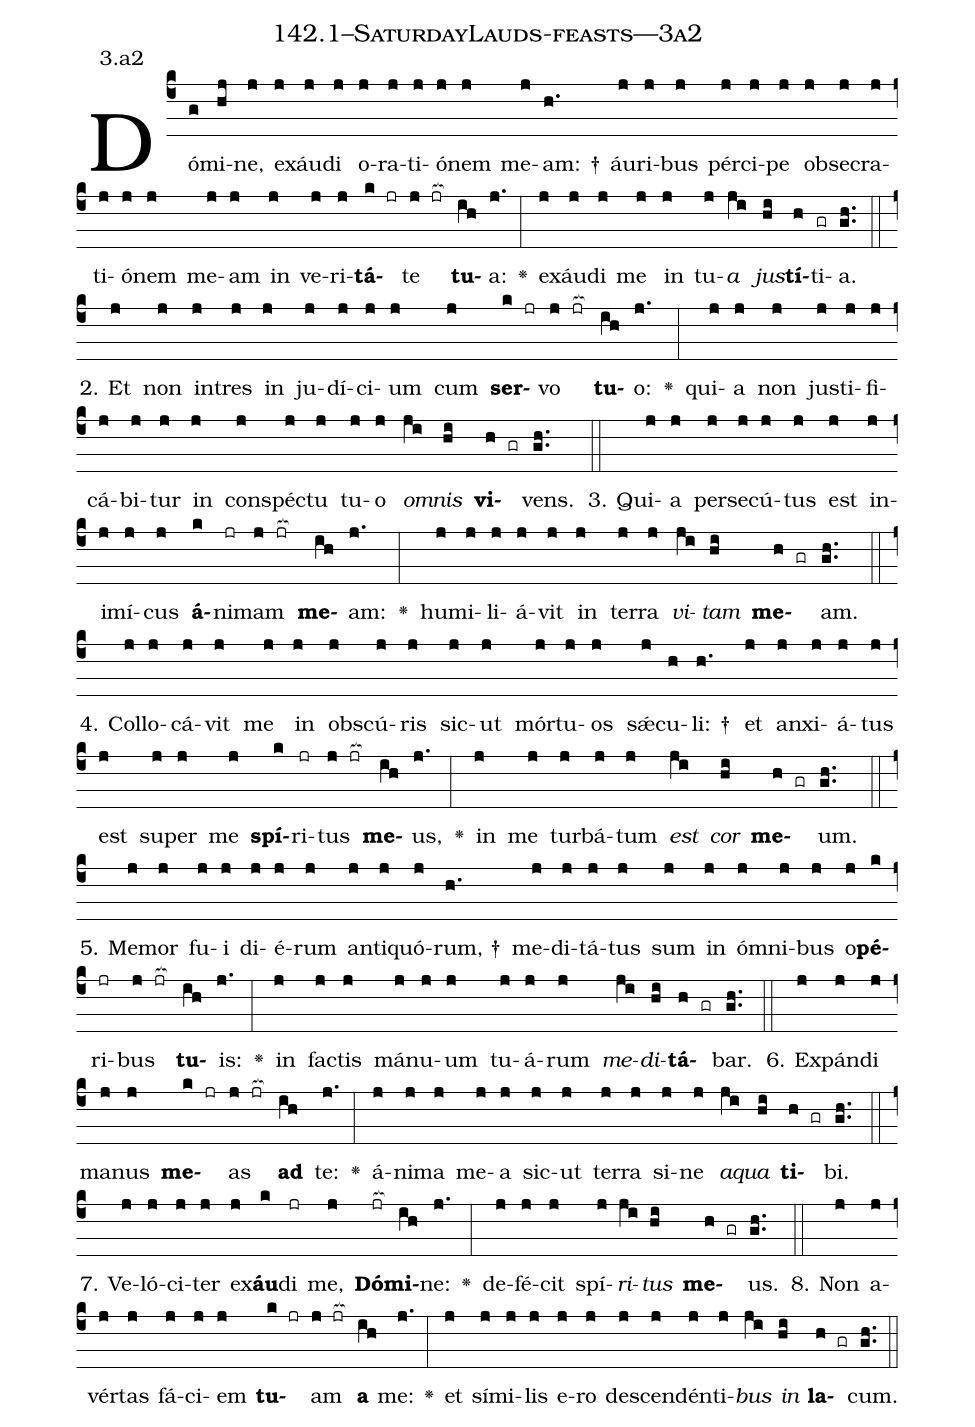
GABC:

name: 142.1--SaturdayLauds-feasts---3a2;
annotation: 3.a2;
%%
(c4)Dó(g)mi(hj)ne,(j) ex(j)áu(j)di(j) o(j)ra(j)ti(j)ó(j)nem(j) me(j)am: †(h.) áu(j)ri(j)bus(j) pér(j)ci(j)pe(j) ob(j)se(j)cra(j)ti(j)ó(j)nem(j) me(j)am(j) in(j) ve(j)ri(j)<b>tá</b>(k jr)te(j jr[ocb:1{]) <b>tu</b>(ih[ocb:0}])a:(j.) <v>\greheightstar</v>(:) ex(j)áu(j)di(j) me(j) in(j) tu(j)<i>a</i>(ji) <i>jus</i>(hi)<b>tí</b>(h)ti(gr)a.(gh..) (::)
2. Et(j) non(j) in(j)tres(j) in(j) ju(j)dí(j)ci(j)um(j) cum(j) <b>ser</b>(k jr)vo(j jr[ocb:1{]) <b>tu</b>(ih[ocb:0}])o:(j.) <v>\greheightstar</v>(:) qui(j)a(j) non(j) jus(j)ti(j)fi(j)cá(j)bi(j)tur(j) in(j) con(j)spéc(j)tu(j) tu(j)o(j) <i>om</i>(ji)<i>nis</i>(hi) <b>vi</b>(h gr)vens.(gh..) (::)
3. Qui(j)a(j) per(j)se(j)cú(j)tus(j) est(j) in(j)i(j)mí(j)cus(j) <b>á</b>(k)ni(jr)mam(j jr[ocb:1{]) <b>me</b>(ih[ocb:0}])am:(j.) <v>\greheightstar</v>(:) hu(j)mi(j)li(j)á(j)vit(j) in(j) ter(j)ra(j) <i>vi</i>(ji)<i>tam</i>(hi) <b>me</b>(h gr)am.(gh..) (::)
4. Col(j)lo(j)cá(j)vit(j) me(j) in(j) obs(j)cú(j)ris(j) sic(j)ut(j) mór(j)tu(j)os(j) sǽ(j)cu(h)li: †(h.) et(j) an(j)xi(j)á(j)tus(j) est(j) su(j)per(j) me(j) <b>spí</b>(k)ri(jr)tus(j jr[ocb:1{]) <b>me</b>(ih[ocb:0}])us,(j.) <v>\greheightstar</v>(:) in(j) me(j) tur(j)bá(j)tum(j) <i>est</i>(ji) <i>cor</i>(hi) <b>me</b>(h gr)um.(gh..) (::)
5. Me(j)mor(j) fu(j)i(j) di(j)é(j)rum(j) an(j)ti(j)quó(j)rum, †(h.) me(j)di(j)tá(j)tus(j) sum(j) in(j) óm(j)ni(j)bus(j) o(j)<b>pé</b>(k)ri(jr)bus(j jr[ocb:1{]) <b>tu</b>(ih[ocb:0}])is:(j.) <v>\greheightstar</v>(:) in(j) fac(j)tis(j) má(j)nu(j)um(j) tu(j)á(j)rum(j) <i>me</i>(ji)<i>di</i>(hi)<b>tá</b>(h gr)bar.(gh..) (::)
6. Ex(j)pán(j)di(j) ma(j)nus(j) <b>me</b>(k jr)as(j jr[ocb:1{]) <b>ad</b>(ih[ocb:0}]) te:(j.) <v>\greheightstar</v>(:) á(j)ni(j)ma(j) me(j)a(j) sic(j)ut(j) ter(j)ra(j) si(j)ne(j) <i>a</i>(ji)<i>qua</i>(hi) <b>ti</b>(h gr)bi.(gh..) (::)
7. Ve(j)ló(j)ci(j)ter(j) ex(j)<b>áu</b>(k)di(jr) me,(j) <b>Dó</b>(jr[ocb:1{])<b>mi</b>(ih[ocb:0}])ne:(j.) <v>\greheightstar</v>(:) de(j)fé(j)cit(j) spí(j)<i>ri</i>(ji)<i>tus</i>(hi) <b>me</b>(h gr)us.(gh..) (::)
8. Non(j) a(j)vér(j)tas(j) fá(j)ci(j)em(j) <b>tu</b>(k jr)am(j jr[ocb:1{]) <b>a</b>(ih[ocb:0}]) me:(j.) <v>\greheightstar</v>(:) et(j) sí(j)mi(j)lis(j) e(j)ro(j) de(j)scen(j)dén(j)ti(j)<i>bus</i>(ji) <i>in</i>(hi) <b>la</b>(h gr)cum.(gh..) (::)
